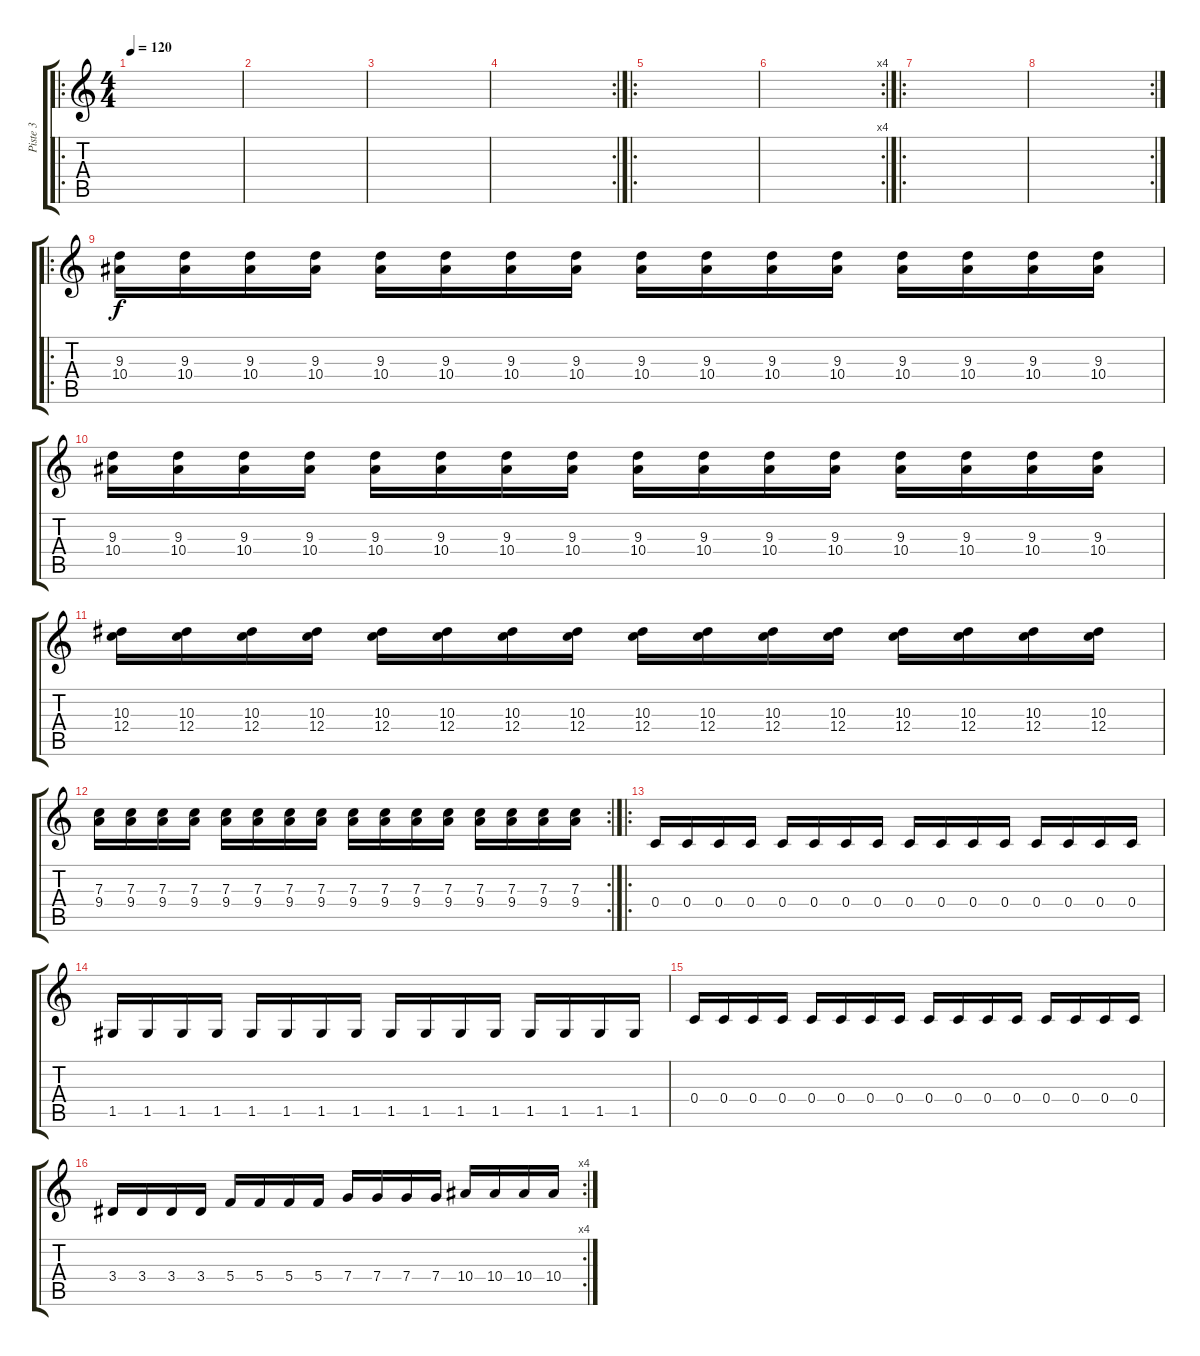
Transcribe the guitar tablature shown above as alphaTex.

\track ("Piste 3" "Piste 3") {instrument distortionguitar}
\staff {score tabs}
\tuning (D4 A3 F3 C3 G2 C2) {hide}
\ro
\ts (4 4)
\tempo 120
\clef g2
\ks c
|
|
|
\rc 2
|
\ro
|
\rc 4
|
\ro
|
\rc 2
|
\ro
(9.3 10.4).16 (9.3 10.4).16 (9.3 10.4).16 (9.3 10.4).16 (9.3 10.4).16 (9.3 10.4).16 (9.3 10.4).16 (9.3 10.4).16 (9.3 10.4).16 (9.3 10.4).16 (9.3 10.4).16 (9.3 10.4).16 (9.3 10.4).16 (9.3 10.4).16 (9.3 10.4).16 (9.3 10.4).16 |
(9.3 10.4).16 (9.3 10.4).16 (9.3 10.4).16 (9.3 10.4).16 (9.3 10.4).16 (9.3 10.4).16 (9.3 10.4).16 (9.3 10.4).16 (9.3 10.4).16 (9.3 10.4).16 (9.3 10.4).16 (9.3 10.4).16 (9.3 10.4).16 (9.3 10.4).16 (9.3 10.4).16 (9.3 10.4).16 |
(10.3 12.4).16 (10.3 12.4).16 (10.3 12.4).16 (10.3 12.4).16 (10.3 12.4).16 (10.3 12.4).16 (10.3 12.4).16 (10.3 12.4).16 (10.3 12.4).16 (10.3 12.4).16 (10.3 12.4).16 (10.3 12.4).16 (10.3 12.4).16 (10.3 12.4).16 (10.3 12.4).16 (10.3 12.4).16 |
\rc 2
(7.3 9.4).16 (7.3 9.4).16 (7.3 9.4).16 (7.3 9.4).16 (7.3 9.4).16 (7.3 9.4).16 (7.3 9.4).16 (7.3 9.4).16 (7.3 9.4).16 (7.3 9.4).16 (7.3 9.4).16 (7.3 9.4).16 (7.3 9.4).16 (7.3 9.4).16 (7.3 9.4).16 (7.3 9.4).16 |
\ro
0.4.16 0.4.16 0.4.16 0.4.16 0.4.16 0.4.16 0.4.16 0.4.16 0.4.16 0.4.16 0.4.16 0.4.16 0.4.16 0.4.16 0.4.16 0.4.16 |
1.5.16 1.5.16 1.5.16 1.5.16 1.5.16 1.5.16 1.5.16 1.5.16 1.5.16 1.5.16 1.5.16 1.5.16 1.5.16 1.5.16 1.5.16 1.5.16 |
0.4.16 0.4.16 0.4.16 0.4.16 0.4.16 0.4.16 0.4.16 0.4.16 0.4.16 0.4.16 0.4.16 0.4.16 0.4.16 0.4.16 0.4.16 0.4.16 |
\rc 4
3.4.16 3.4.16 3.4.16 3.4.16 5.4.16 5.4.16 5.4.16 5.4.16 7.4.16 7.4.16 7.4.16 7.4.16 10.4.16 10.4.16 10.4.16 10.4.16
